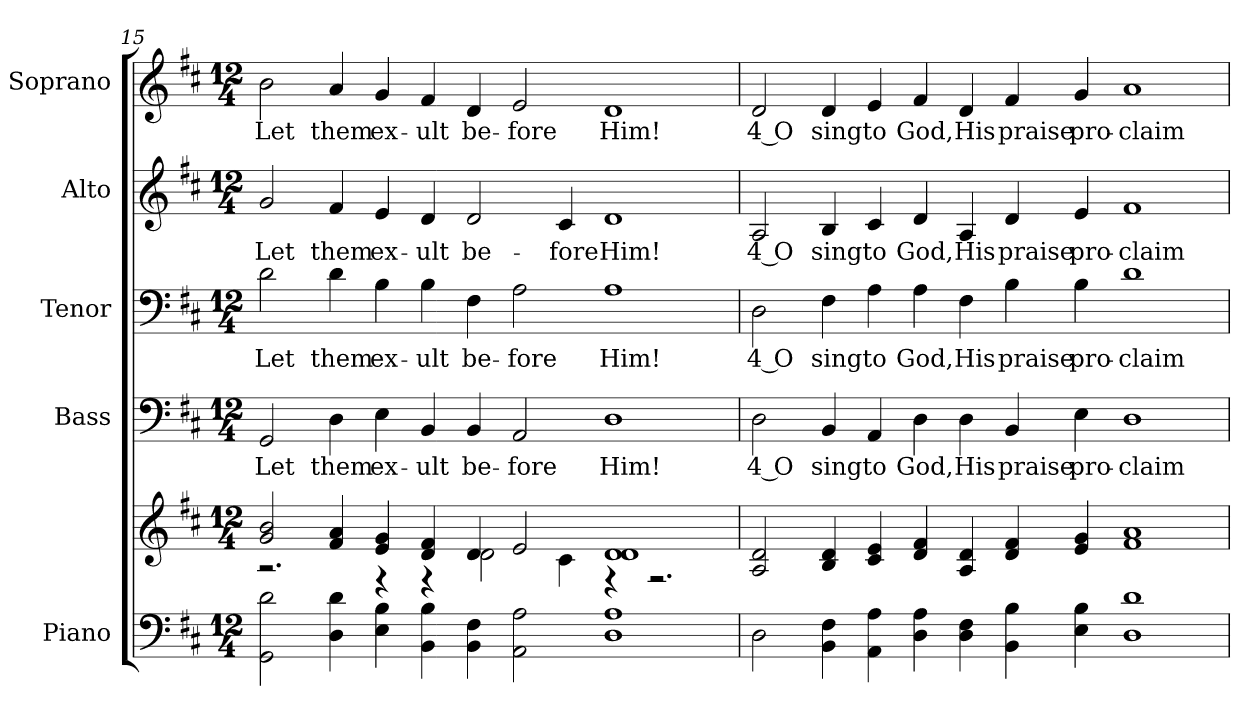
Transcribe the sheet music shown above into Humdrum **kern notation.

**kern	**kern	**kern	**text	**kern	**text	**kern	**text	**kern	**text
*part5	*part5	*part4	*part4	*part3	*part3	*part2	*part2	*part1	*part1
*staff6	*staff5	*staff4	*staff4	*staff3	*staff3	*staff2	*staff2	*staff1	*staff1
*I"Piano	*	*I"Bass	*	*I"Tenor	*	*I"Alto	*	*I"Soprano	*
*I'Pno.	*	*I'B.	*	*I'T.	*	*I'A.	*	*I'S.	*
!!LO:PB:g=z
*clefF4	*clefG2	*clefF4	*	*clefF4	*	*clefG2	*	*clefG2	*
*k[f#c#]	*k[f#c#]	*k[f#c#]	*	*k[f#c#]	*	*k[f#c#]	*	*k[f#c#]	*
*D:	*D:	*D:	*	*D:	*	*D:	*	*D:	*
*M12/4	*M12/4	*M12/4	*	*M12/4	*	*M12/4	*	*M12/4	*
=15	=15	=15	=15	=15	=15	=15	=15	=15	=15
*	*^	*	*	*	*	*	*	*	*
!	!	!	!	!LO:LY:b:color=#000000	!	!	!	!	!	!
!	!	!	!	!	!	!LO:LY:b:color=#000000	!	!	!	!
!	!	!	!	!	!	!	!	!LO:LY:b:color=#000000	!	!
!	!	!	!	!	!	!	!	!	!	!LO:LY:b:color=#000000
2GGi\ 2di	2gi/ 2bi	2.r	2GGi/	Let	2di\	Let	2gi/	Let	2bi\	Let
!	!	!	!	!LO:LY:b:color=#000000	!	!	!	!	!	!
!	!	!	!	!	!	!LO:LY:b:color=#000000	!	!	!	!
!	!	!	!	!	!	!	!	!LO:LY:b:color=#000000	!	!
!	!	!	!	!	!	!	!	!	!	!LO:LY:b:color=#000000
4Di\ 4di	4f#i/ 4ai	.	4Di\	them	4di\	them	4f#i/	them	4ai/	them
!	!	!	!	!LO:LY:b:color=#000000	!	!	!	!	!	!
!	!	!	!	!	!	!LO:LY:b:color=#000000	!	!	!	!
!	!	!	!	!	!	!	!	!LO:LY:b:color=#000000	!	!
!	!	!	!	!	!	!	!	!	!	!LO:LY:b:color=#000000
4Ei\ 4Bi	4ei/ 4gi	4r	4Ei\	ex-	4Bi\	ex-	4ei/	ex-	4gi/	ex-
!	!	!	!	!LO:LY:b:color=#000000	!	!	!	!	!	!
!	!	!	!	!	!	!LO:LY:b:color=#000000	!	!	!	!
!	!	!	!	!	!	!	!	!LO:LY:b:color=#000000	!	!
!	!	!	!	!	!	!	!	!	!	!LO:LY:b:color=#000000
4BBi\ 4Bi	4di/ 4f#i	4r	4BBi/	-ult	4Bi\	-ult	4di/	-ult	4f#i/	-ult
!	!	!	!	!LO:LY:b:color=#000000	!	!	!	!	!	!
!	!	!	!	!	!	!LO:LY:b:color=#000000	!	!	!	!
!	!	!	!	!	!	!	!	!LO:LY:b:color=#000000	!	!
!	!	!	!	!	!	!	!	!	!	!LO:LY:b:color=#000000
4BBi\ 4F#i	4di/	2di\	4BBi/	be-	4F#i\	be-	2di/	be-	4di/	be-
!	!	!	!	!LO:LY:b:color=#000000	!	!	!	!	!	!
!	!	!	!	!	!	!LO:LY:b:color=#000000	!	!	!	!
!	!	!	!	!	!	!	!	!	!	!LO:LY:b:color=#000000
2AAi\ 2Ai	2ei/	.	2AAi/	-fore	2Ai\	-fore	.	.	2ei/	-fore
!	!	!	!	!	!	!	!	!LO:LY:b:color=#000000	!	!
.	.	4c#i\	.	.	.	.	4c#i/	-fore	.	.
!	!	!	!	!LO:LY:b:color=#000000	!	!	!	!	!	!
!	!	!	!	!	!	!LO:LY:b:color=#000000	!	!	!	!
!	!	!	!	!	!	!	!	!LO:LY:b:color=#000000	!	!
!	!	!	!	!	!	!	!	!	!	!LO:LY:b:color=#000000
1Di 1Ai	1di 1di	4r	1Di	Him!	1Ai	Him!	1di	Him!	1di	Him!
.	.	2.r	.	.	.	.	.	.	.	.
*	*v	*v	*	*	*	*	*	*	*	*
=16	=16	=16	=16	=16	=16	=16	=16	=16	=16
*	*^	*	*	*	*	*	*	*	*
!	!	!	!	!LO:LY:b:color=#000000	!	!	!	!	!	!
*	*v	*v	*	*	*	*	*	*	*	*
*	*^	*	*	*	*	*	*	*	*
!	!	!	!	!	!	!LO:LY:b:color=#000000	!	!	!	!
*	*v	*v	*	*	*	*	*	*	*	*
*	*^	*	*	*	*	*	*	*	*
!	!	!	!	!	!	!	!	!LO:LY:b:color=#000000	!	!
*	*v	*v	*	*	*	*	*	*	*	*
*	*^	*	*	*	*	*	*	*	*
!	!	!	!	!	!	!	!	!	!	!LO:LY:b:color=#000000
*	*v	*v	*	*	*	*	*	*	*	*
2Di\	2Ai/ 2di	2Di\	4 O	2Di\	4 O	2Ai/	4 O	2di/	4 O
!	!	!	!LO:LY:b:color=#000000	!	!	!	!	!	!
!	!	!	!	!	!LO:LY:b:color=#000000	!	!	!	!
!	!	!	!	!	!	!	!LO:LY:b:color=#000000	!	!
!	!	!	!	!	!	!	!	!	!LO:LY:b:color=#000000
4BBi\ 4F#i	4Bi/ 4di	4BBi/	sing	4F#i\	sing	4Bi/	sing	4di/	sing
!	!	!	!LO:LY:b:color=#000000	!	!	!	!	!	!
!	!	!	!	!	!LO:LY:b:color=#000000	!	!	!	!
!	!	!	!	!	!	!	!LO:LY:b:color=#000000	!	!
!	!	!	!	!	!	!	!	!	!LO:LY:b:color=#000000
4AAi\ 4Ai	4c#i/ 4ei	4AAi/	to	4Ai\	to	4c#i/	to	4ei/	to
!	!	!	!LO:LY:b:color=#000000	!	!	!	!	!	!
!	!	!	!	!	!LO:LY:b:color=#000000	!	!	!	!
!	!	!	!	!	!	!	!LO:LY:b:color=#000000	!	!
!	!	!	!	!	!	!	!	!	!LO:LY:b:color=#000000
4Di\ 4Ai	4di/ 4f#i	4Di\	God,	4Ai\	God,	4di/	God,	4f#i/	God,
!	!	!	!LO:LY:b:color=#000000	!	!	!	!	!	!
!	!	!	!	!	!LO:LY:b:color=#000000	!	!	!	!
!	!	!	!	!	!	!	!LO:LY:b:color=#000000	!	!
!	!	!	!	!	!	!	!	!	!LO:LY:b:color=#000000
4Di\ 4F#i	4Ai/ 4di	4Di\	His	4F#i\	His	4Ai/	His	4di/	His
!	!	!	!LO:LY:b:color=#000000	!	!	!	!	!	!
!	!	!	!	!	!LO:LY:b:color=#000000	!	!	!	!
!	!	!	!	!	!	!	!LO:LY:b:color=#000000	!	!
!	!	!	!	!	!	!	!	!	!LO:LY:b:color=#000000
4BBi\ 4Bi	4di/ 4f#i	4BBi/	praise	4Bi\	praise	4di/	praise	4f#i/	praise
!	!	!	!LO:LY:b:color=#000000	!	!	!	!	!	!
!	!	!	!	!	!LO:LY:b:color=#000000	!	!	!	!
!	!	!	!	!	!	!	!LO:LY:b:color=#000000	!	!
!	!	!	!	!	!	!	!	!	!LO:LY:b:color=#000000
4Ei\ 4Bi	4ei/ 4gi	4Ei\	pro-	4Bi\	pro-	4ei/	pro-	4gi/	pro-
!	!	!	!LO:LY:b:color=#000000	!	!	!	!	!	!
!	!	!	!	!	!LO:LY:b:color=#000000	!	!	!	!
!	!	!	!	!	!	!	!LO:LY:b:color=#000000	!	!
!	!	!	!	!	!	!	!	!	!LO:LY:b:color=#000000
1Di 1di	1f#i 1ai	1Di	-claim	1di	-claim	1f#i	-claim	1ai	-claim
=	=	=	=	=	=	=	=	=	=
*-	*-	*-	*-	*-	*-	*-	*-	*-	*-
